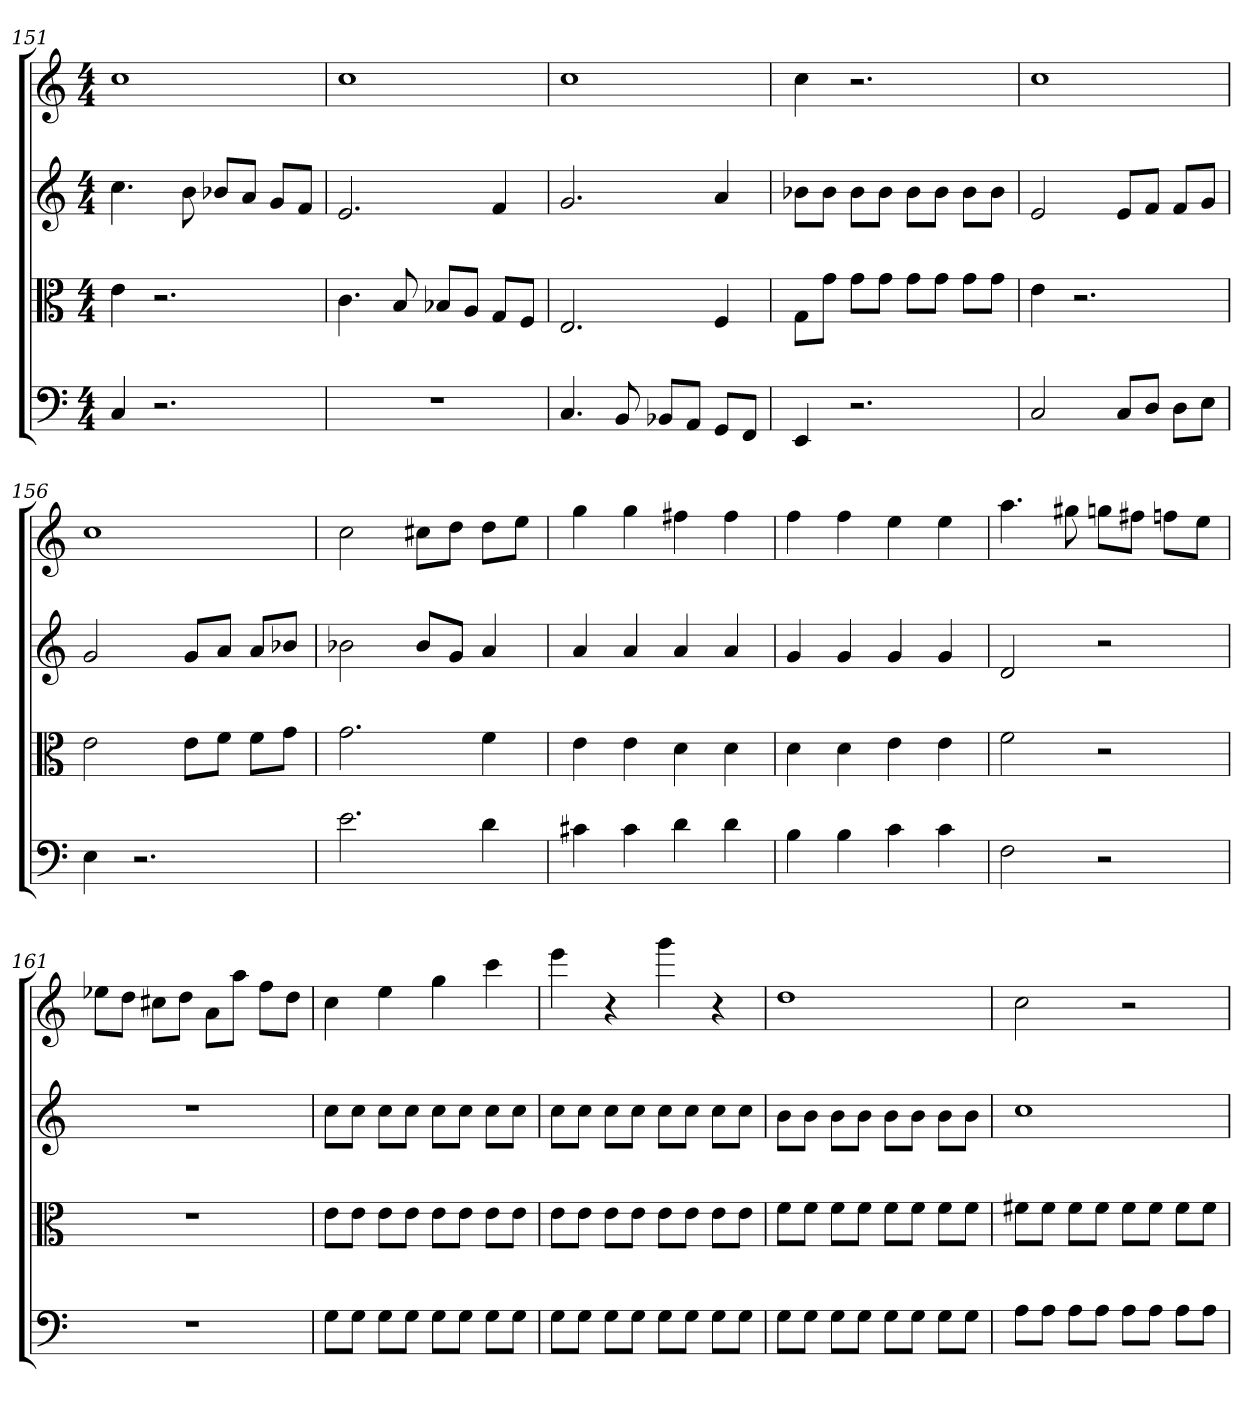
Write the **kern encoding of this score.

**kern	**kern	**kern	**kern
*part4	*part3	*part2	*part1
*staff4	*staff3	*staff2	*staff1
*clefF4	*clefC3	*	*
*k[]	*k[]	*k[]	*k[]
*C:	*C:	*C:	*C:
*M4/4	*M4/4	*M4/4	*M4/4
=151	=151	=151	=151
4C	4e	4.cc	1cc
2.r	2.r	.	.
.	.	8b	.
.	.	8b-XL	.
.	.	8aJ	.
.	.	8gL	.
.	.	8fJ	.
=152	=152	=152	=152
1r	4.c	2.e	1cc
.	8B	.	.
.	8B-X/L	.	.
.	8A/J	.	.
.	8G/L	4f	.
.	8F/J	.	.
=153	=153	=153	=153
4.C	2.E	2.g	1cc
8BB	.	.	.
8BB-X/L	.	.	.
8AA/J	.	.	.
8GG/L	4F	4a	.
8FF/J	.	.	.
=154	=154	=154	=154
4EE	8G\L	8b-XL	4cc
.	8g\J	8b-J	.
2.r	8g\L	8b-L	2.r
.	8g\J	8b-J	.
.	8g\L	8b-L	.
.	8g\J	8b-J	.
.	8g\L	8b-L	.
.	8g\J	8b-J	.
=155	=155	=155	=155
2C	4e	2e	1cc
.	2.r	.	.
8C/L	.	8eL	.
8D/J	.	8fJ	.
8D\L	.	8fL	.
8E\J	.	8gJ	.
=156	=156	=156	=156
4E	2e	2g	1cc
2.r	.	.	.
.	8e\L	8gL	.
.	8f\J	8aJ	.
.	8f\L	8aL	.
.	8g\J	8b-XJ	.
=157	=157	=157	=157
2.e	2.g	2b-X	2cc
.	.	8b-L	8cc#XL
.	.	8gJ	8ddJ
4d	4f	4a	8ddL
.	.	.	8eeJ
=158	=158	=158	=158
4c#X	4e	4a	4gg
4c#	4e	4a	4gg
4d	4d	4a	4ff#X
4d	4d	4a	4ff#
=159	=159	=159	=159
4B	4d	4g	4ff
4B	4d	4g	4ff
4c	4e	4g	4ee
4c	4e	4g	4ee
=160	=160	=160	=160
2F	2f	2d	4.aa
.	.	.	8gg#X
2r	2r	2r	8ggnL
.	.	.	8ff#XJ
.	.	.	8ffnL
.	.	.	8eeJ
=161	=161	=161	=161
1r	1r	1r	8ee-XL
.	.	.	8ddJ
.	.	.	8cc#XL
.	.	.	8ddJ
.	.	.	8aL
.	.	.	8aaJ
.	.	.	8ffL
.	.	.	8ddJ
=162	=162	=162	=162
8G\L	8e\L	8ccL	4cc
8G\J	8e\J	8ccJ	.
8G\L	8e\L	8ccL	4ee
8G\J	8e\J	8ccJ	.
8G\L	8e\L	8ccL	4gg
8G\J	8e\J	8ccJ	.
8G\L	8e\L	8ccL	4ccc
8G\J	8e\J	8ccJ	.
=163	=163	=163	=163
8G\L	8e\L	8ccL	4eee
8G\J	8e\J	8ccJ	.
8G\L	8e\L	8ccL	4r
8G\J	8e\J	8ccJ	.
8G\L	8e\L	8ccL	4ggg
8G\J	8e\J	8ccJ	.
8G\L	8e\L	8ccL	4r
8G\J	8e\J	8ccJ	.
=164	=164	=164	=164
8G\L	8f\L	8bL	1dd
8G\J	8f\J	8bJ	.
8G\L	8f\L	8bL	.
8G\J	8f\J	8bJ	.
8G\L	8f\L	8bL	.
8G\J	8f\J	8bJ	.
8G\L	8f\L	8bL	.
8G\J	8f\J	8bJ	.
=165	=165	=165	=165
8A\L	8f#X\L	1cc	2cc
8A\J	8f#\J	.	.
8A\L	8f#\L	.	.
8A\J	8f#\J	.	.
8A\L	8f#\L	.	2r
8A\J	8f#\J	.	.
8A\L	8f#\L	.	.
8A\J	8f#\J	.	.
=	=	=	=
*-	*-	*-	*-
